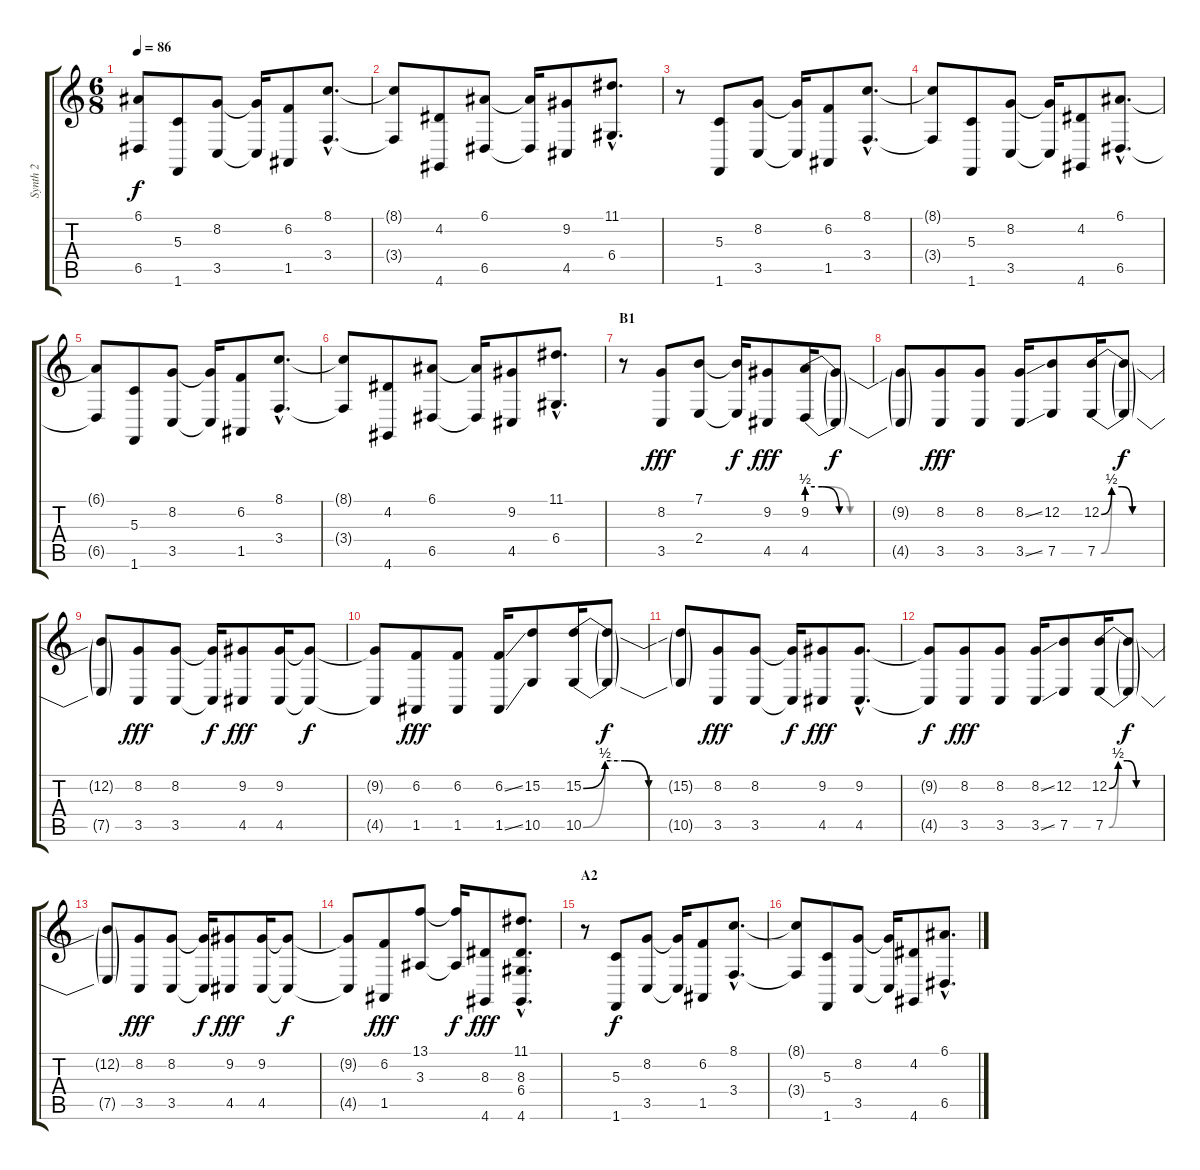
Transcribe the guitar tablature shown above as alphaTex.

\track ("Synth 2" "Synth 2") {instrument synthstrings1}
\staff {score tabs}
\tuning (E4 B3 G3 D3 A2 E2) {hide}
\ts (6 8)
\tempo 86
\clef g2
\ks c
(6.1{t} 6.5{t}).8{dy f} (5.3 1.6).8 (8.2 3.5).8 (8.2{t} 3.5{t}).16 (6.2 1.5).8 (8.1{hac} 3.4{hac}).8{d} |
(8.1{t} 3.4{t}).8 (4.2 4.6).8 (6.1 6.5).8 (6.1{t} 6.5{t}).16 (9.2 4.5).8 (11.1{hac} 6.4{hac}).8{d} |
r.8 (5.3 1.6).8 (8.2 3.5).8 (8.2{t} 3.5{t}).16 (6.2 1.5).8 (8.1{hac} 3.4{hac}).8{d} |
(8.1{t} 3.4{t}).8 (5.3 1.6).8 (8.2 3.5).8 (8.2{t} 3.5{t}).16 (4.2 4.6).8 (6.1{hac} 6.5{hac}).8{d} |
(6.1{t} 6.5{t}).8 (5.3 1.6).8 (8.2 3.5).8 (8.2{t} 3.5{t}).16 (6.2 1.5).8 (8.1{hac} 3.4{hac}).8{d} |
(8.1{t} 3.4{t}).8 (4.2 4.6).8 (6.1 6.5).8 (6.1{t} 6.5{t}).16 (9.2 4.5).8 (11.1{hac} 6.4{hac}).8{d} |
\section ("" "B1")
r.8 (8.2 3.5).8{dy fff} (7.1 2.4).8 (7.1{t} 2.4{t}).16{dy f} (9.2 4.5).8{dy fff} (9.2{be (custom 0 2 7 2 15 0 40 0 60 0)} 4.5{be (custom 0 2 10 2 20 0 40 0 60 0)}).16 (9.2{t} 4.5{t}).8{dy f} |
(9.2{t} 4.5{t}).8 (8.2 3.5).8{dy fff} (8.2 3.5).8 (8.2{ss} 3.5{ss}).16 (12.2 7.5).8 (12.2{be (custom 0 0 10 2 20 2 30 0 45 0 60 0)} 7.5{be (custom 0 0 10 2 20 2 30 0 45 0 60 0)}).16 (12.2{t} 7.5{t}).8{dy f} |
(12.2{t} 7.5{t}).8 (8.2 3.5).8{dy fff} (8.2 3.5).8 (8.2{t} 3.5{t}).16{dy f} (9.2 4.5).8{dy fff} (9.2 4.5).16 (9.2{t} 4.5{t}).8{dy f} |
(9.2{t} 4.5{t}).8 (6.2 1.5).8{dy fff} (6.2 1.5).8 (6.2{ss} 1.5{ss}).16 (15.2 10.5).8 (15.2{be (custom 0 0 10 2 19 2 30 0 60 0)} 10.5{be (custom 0 0 10 2 20 2 30 0 60 0)}).16 (15.2{t} 10.5{t}).8{dy f} |
(15.2{t} 10.5{t}).8 (8.2 3.5).8{dy fff} (8.2 3.5).8 (8.2{t} 3.5{t}).16{dy f} (9.2 4.5).8{dy fff} (9.2{hac} 4.5{hac}).8{d} |
(9.2{t} 4.5{t}).8{dy f} (8.2 3.5).8{dy fff} (8.2 3.5).8 (8.2{ss} 3.5{ss}).16 (12.2 7.5).8 (12.2{be (custom 0 0 10 2 20 2 30 0 45 0 60 0)} 7.5{be (custom 0 0 10 2 20 2 30 0 45 0 60 0)}).16 (12.2{t} 7.5{t}).8{dy f} |
(12.2{t} 7.5{t}).8 (8.2 3.5).8{dy fff} (8.2 3.5).8 (8.2{t} 3.5{t}).16{dy f} (9.2 4.5).8{dy fff} (9.2 4.5).16 (9.2{t} 4.5{t}).8{dy f} |
(9.2{t} 4.5{t}).8 (6.2 1.5).8{dy fff} (13.1 3.3).8 (13.1{t} 3.3{t}).16{dy f} (8.3 4.6).8{dy fff} (11.1{hac} 8.3{hac} 6.4{hac} 4.6{hac}).8{d} |
\section ("" "A2")
r.8 (5.3 1.6).8{dy f} (8.2 3.5).8 (8.2{t} 3.5{t}).16 (6.2 1.5).8 (8.1{hac} 3.4{hac}).8{d} |
(8.1{t} 3.4{t}).8 (5.3 1.6).8 (8.2 3.5).8 (8.2{t} 3.5{t}).16 (4.2 4.6).8 (6.1{hac} 6.5{hac}).8{d}
